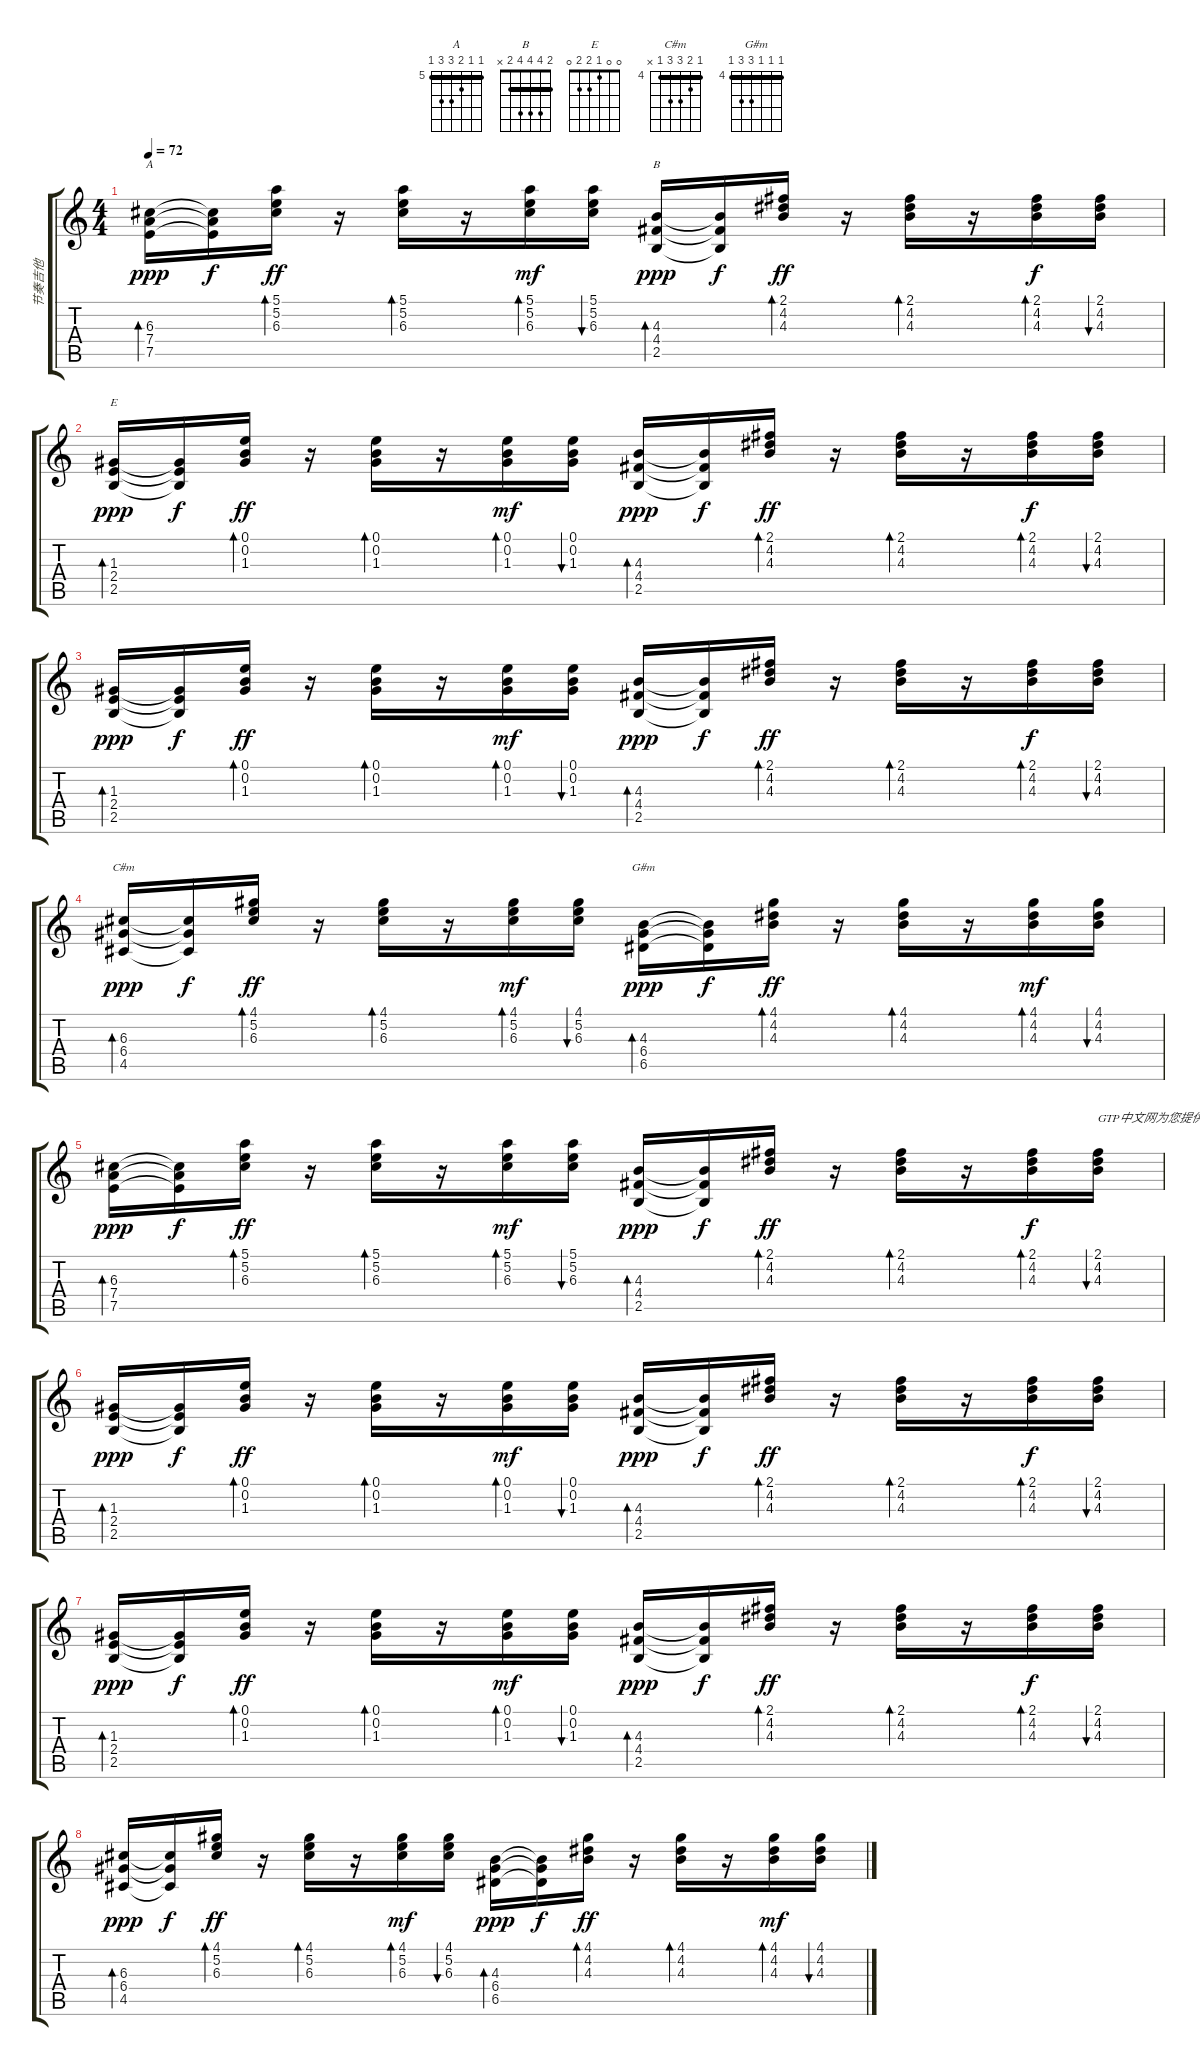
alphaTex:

\track ("节奏吉他" "节奏吉他") {instrument electricguitarclean}
\staff {score tabs}
\tuning (E4 B3 G3 D3 A2 E2) {hide}
\chord ("A" 5 5 6 7 7 5) {firstfret 5 barre 5}
\chord ("B" 2 4 4 4 2 x) {barre 2}
\chord ("E" 0 0 1 2 2 0)
\chord ("C#m" 4 5 6 6 4 x) {firstfret 4 barre 4}
\chord ("G#m" 4 4 4 6 6 4) {firstfret 4 barre 4}
\ts (4 4)
\tempo 72
\clef g2
\ks c
(6.3 7.4 7.5).16{bd 60 ch "A" dy ppp} (6.3{t} 7.4{t} 7.5{t}).16{dy f} (5.1 5.2 6.3).16{bd 60 dy ff} r.16 (5.1 5.2 6.3).16{bd 60} r.16 (5.1 5.2 6.3).16{bd 30 dy mf} (5.1 5.2 6.3).16{bu 30} (4.3 4.4 2.5).16{bd 60 ch "B" dy ppp} (4.3{t} 4.4{t} 2.5{t}).16{dy f} (2.1 4.2 4.3).16{bd 60 dy ff} r.16 (2.1 4.2 4.3).16{bd 30} r.16 (2.1 4.2 4.3).16{bd 30 dy f} (2.1 4.2 4.3).16{bu 30} |
(1.3 2.4 2.5).16{bd 60 ch "E" dy ppp} (1.3{t} 2.4{t} 2.5{t}).16{dy f} (0.1 0.2 1.3).16{bd 60 dy ff} r.16 (0.1 0.2 1.3).16{bd 60} r.16 (0.1 0.2 1.3).16{bd 30 dy mf} (0.1 0.2 1.3).16{bu 30} (4.3 4.4 2.5).16{bd 60 dy ppp} (4.3{t} 4.4{t} 2.5{t}).16{dy f} (2.1 4.2 4.3).16{bd 60 dy ff} r.16 (2.1 4.2 4.3).16{bd 30} r.16 (2.1 4.2 4.3).16{bd 30 dy f} (2.1 4.2 4.3).16{bu 30} |
(1.3 2.4 2.5).16{bd 60 dy ppp} (1.3{t} 2.4{t} 2.5{t}).16{dy f} (0.1 0.2 1.3).16{bd 60 dy ff} r.16 (0.1 0.2 1.3).16{bd 60} r.16 (0.1 0.2 1.3).16{bd 30 dy mf} (0.1 0.2 1.3).16{bu 30} (4.3 4.4 2.5).16{bd 60 dy ppp} (4.3{t} 4.4{t} 2.5{t}).16{dy f} (2.1 4.2 4.3).16{bd 60 dy ff} r.16 (2.1 4.2 4.3).16{bd 30} r.16 (2.1 4.2 4.3).16{bd 30 dy f} (2.1 4.2 4.3).16{bu 30} |
(6.3 6.4 4.5).16{bd 60 ch "C#m" dy ppp} (6.3{t} 6.4{t} 4.5{t}).16{dy f} (4.1 5.2 6.3).16{bd 60 dy ff} r.16 (4.1 5.2 6.3).16{bd 60} r.16 (4.1 5.2 6.3).16{bd 30 dy mf} (4.1 5.2 6.3).16{bu 30} (4.3 6.4 6.5).16{bd 60 ch "G#m" dy ppp} (4.3{t} 6.4{t} 6.5{t}).16{dy f} (4.1 4.2 4.3).16{bd 60 dy ff} r.16 (4.1 4.2 4.3).16{bd 60} r.16 (4.1 4.2 4.3).16{bd 30 dy mf} (4.1 4.2 4.3).16{bu 30} |
(6.3 7.4 7.5).16{bd 60 dy ppp} (6.3{t} 7.4{t} 7.5{t}).16{dy f} (5.1 5.2 6.3).16{bd 60 dy ff} r.16 (5.1 5.2 6.3).16{bd 60} r.16 (5.1 5.2 6.3).16{bd 30 dy mf} (5.1 5.2 6.3).16{bu 30} (4.3 4.4 2.5).16{bd 60 dy ppp} (4.3{t} 4.4{t} 2.5{t}).16{dy f} (2.1 4.2 4.3).16{bd 60 dy ff} r.16 (2.1 4.2 4.3).16{bd 30} r.16 (2.1 4.2 4.3).16{bd 30 dy f} (2.1 4.2 4.3).16{bu 30 txt "GTP中文网为您提供优秀的谱子"} |
(1.3 2.4 2.5).16{bd 60 dy ppp} (1.3{t} 2.4{t} 2.5{t}).16{dy f} (0.1 0.2 1.3).16{bd 60 dy ff} r.16 (0.1 0.2 1.3).16{bd 60} r.16 (0.1 0.2 1.3).16{bd 30 dy mf} (0.1 0.2 1.3).16{bu 30} (4.3 4.4 2.5).16{bd 60 dy ppp} (4.3{t} 4.4{t} 2.5{t}).16{dy f} (2.1 4.2 4.3).16{bd 60 dy ff} r.16 (2.1 4.2 4.3).16{bd 30} r.16 (2.1 4.2 4.3).16{bd 30 dy f} (2.1 4.2 4.3).16{bu 30} |
(1.3 2.4 2.5).16{bd 60 dy ppp} (1.3{t} 2.4{t} 2.5{t}).16{dy f} (0.1 0.2 1.3).16{bd 60 dy ff} r.16 (0.1 0.2 1.3).16{bd 60} r.16 (0.1 0.2 1.3).16{bd 30 dy mf} (0.1 0.2 1.3).16{bu 30} (4.3 4.4 2.5).16{bd 60 dy ppp} (4.3{t} 4.4{t} 2.5{t}).16{dy f} (2.1 4.2 4.3).16{bd 60 dy ff} r.16 (2.1 4.2 4.3).16{bd 30} r.16 (2.1 4.2 4.3).16{bd 30 dy f} (2.1 4.2 4.3).16{bu 30} |
(6.3 6.4 4.5).16{bd 60 dy ppp} (6.3{t} 6.4{t} 4.5{t}).16{dy f} (4.1 5.2 6.3).16{bd 60 dy ff} r.16 (4.1 5.2 6.3).16{bd 60} r.16 (4.1 5.2 6.3).16{bd 30 dy mf} (4.1 5.2 6.3).16{bu 30} (4.3 6.4 6.5).16{bd 60 dy ppp} (4.3{t} 6.4{t} 6.5{t}).16{dy f} (4.1 4.2 4.3).16{bd 60 dy ff} r.16 (4.1 4.2 4.3).16{bd 60} r.16 (4.1 4.2 4.3).16{bd 30 dy mf} (4.1 4.2 4.3).16{bu 30}
